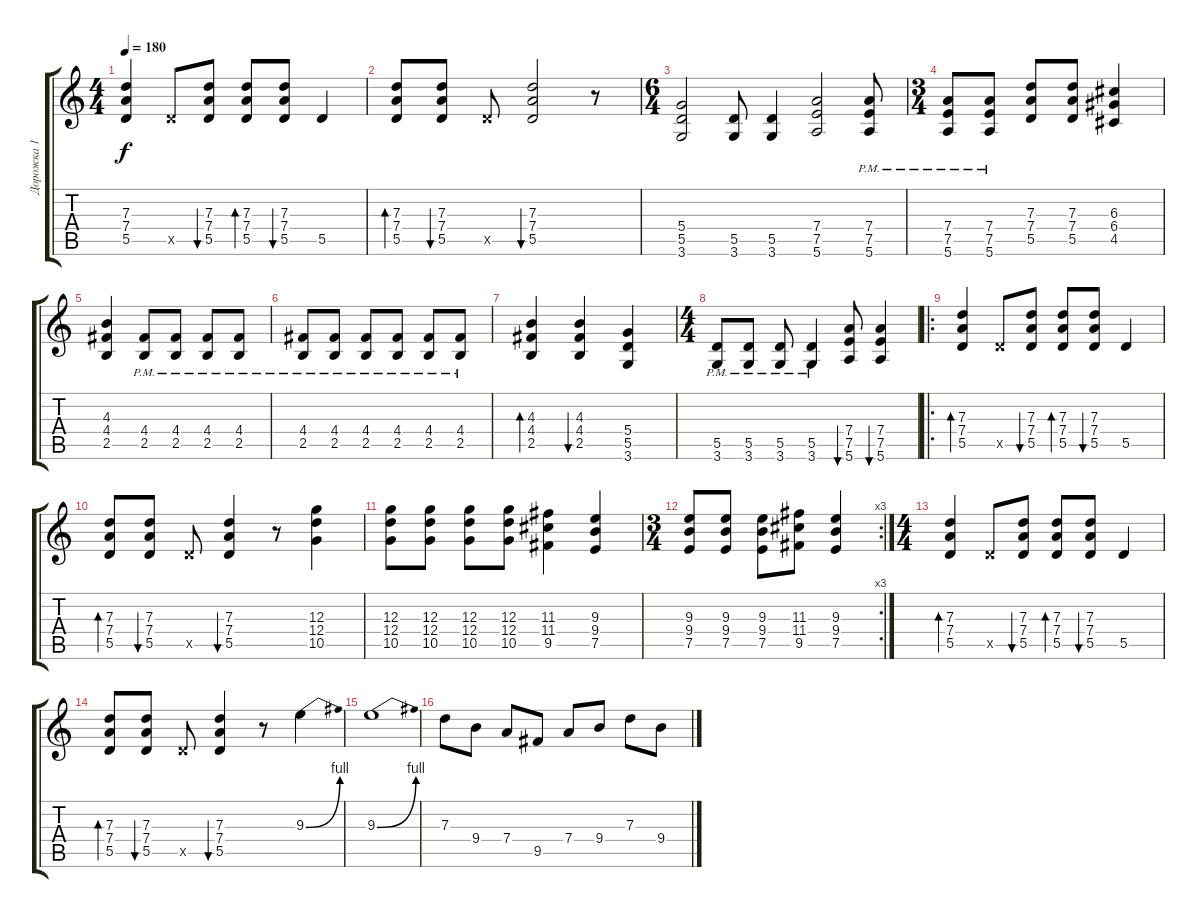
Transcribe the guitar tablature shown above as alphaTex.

\track ("Дорожка 1" "Дорожка 1") {instrument distortionguitar}
\staff {score tabs}
\tuning (E4 B3 G3 D3 A2 E2) {hide}
\ts (4 4)
\tempo 180
\clef g2
\ks c
(7.3 7.4 5.5).4{dy f} 5.5{x}.8 (7.3 7.4 5.5).8{bu 60} (7.3 7.4 5.5).8{bd 60} (7.3 7.4 5.5).8{bu 60} 5.5.4 |
(7.3 7.4 5.5).8{bd 60} (7.3 7.4 5.5).8{bu 60} 5.5{x}.8 (7.3 7.4 5.5).2{bu 60} r.8 |
\ts (6 4)
(5.4 5.5 3.6).2 (5.5 3.6).8 (5.5 3.6).4 (7.4 7.5 5.6).2 (7.4{pm} 7.5{pm} 5.6{pm}).8 |
\ts (3 4)
(7.4{pm} 7.5{pm} 5.6{pm}).8 (7.4{pm} 7.5{pm} 5.6{pm}).8 (7.3 7.4 5.5).8 (7.3 7.4 5.5).8 (6.3 6.4 4.5).4 |
(4.3 4.4 2.5).4 (4.4{pm} 2.5{pm}).8 (4.4{pm} 2.5{pm}).8 (4.4{pm} 2.5{pm}).8 (4.4{pm} 2.5{pm}).8 |
(4.4{pm} 2.5{pm}).8 (4.4{pm} 2.5{pm}).8 (4.4{pm} 2.5{pm}).8 (4.4{pm} 2.5{pm}).8 (4.4{pm} 2.5{pm}).8 (4.4{pm} 2.5{pm}).8 |
(4.3 4.4 2.5).4{bd 60} (4.3 4.4 2.5).4{bu 60} (5.4 5.5 3.6).4 |
\ts (4 4)
(5.5{pm} 3.6{pm}).8 (5.5{pm} 3.6{pm}).8 (5.5{pm} 3.6{pm}).8 (5.5{pm} 3.6{pm}).4 (7.4 7.5 5.6).8{bu 60} (7.4 7.5 5.6).4{bu 60} |
\ro
(7.3 7.4 5.5).4{bd 60} 5.5{x}.8 (7.3 7.4 5.5).8{bu 60} (7.3 7.4 5.5).8{bd 60} (7.3 7.4 5.5).8{bu 60} 5.5.4 |
(7.3 7.4 5.5).8{bd 60} (7.3 7.4 5.5).8{bu 60} 5.5{x}.8 (7.3 7.4 5.5).4{bu 60} r.8 (12.3 12.4 10.5).4 |
(12.3 12.4 10.5).8 (12.3 12.4 10.5).8 (12.3 12.4 10.5).8 (12.3 12.4 10.5).8 (11.3 11.4 9.5).4 (9.3 9.4 7.5).4 |
\rc 3
\ts (3 4)
(9.3 9.4 7.5).8 (9.3 9.4 7.5).8 (9.3 9.4 7.5).8 (11.3 11.4 9.5).8 (9.3 9.4 7.5).4 |
\ts (4 4)
(7.3 7.4 5.5).4{bd 60} 5.5{x}.8 (7.3 7.4 5.5).8{bu 60} (7.3 7.4 5.5).8{bd 60} (7.3 7.4 5.5).8{bu 60} 5.5.4 |
(7.3 7.4 5.5).8{bd 60} (7.3 7.4 5.5).8{bu 60} 5.5{x}.8 (7.3 7.4 5.5).4{bu 60} r.8 9.3{be (bend 0 0 60 4)}.4 |
9.3{be (bend 0 0 60 4)}.1 |
7.3.8 9.4.8 7.4.8 9.5.8 7.4.8 9.4.8 7.3.8 9.4.8
